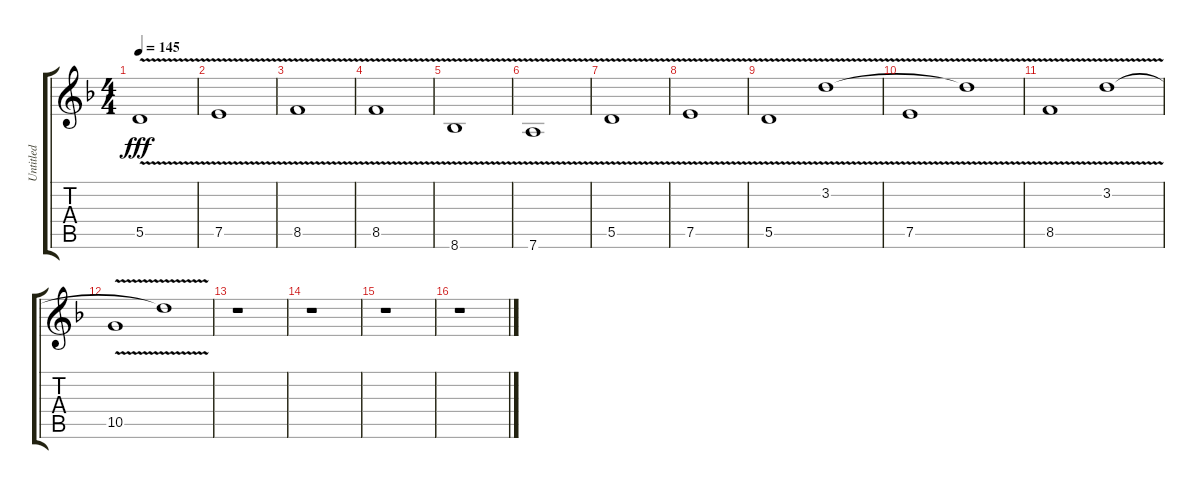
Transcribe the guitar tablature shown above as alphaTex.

\track ("Untitled" "Untitled") {instrument distortionguitar}
\staff {score tabs}
\tuning (E4 B3 G3 D3 A2 D2) {hide}
\ts (4 4)
\tempo 145
\clef g2
\ks f
5.5{v}.1{dy fff} |
7.5{v}.1 |
8.5{v}.1 |
8.5{v}.1 |
8.6{v}.1 |
7.6{v}.1 |
5.5{v}.1 |
7.5{v}.1 |
5.5{v}.1 3.2{v}.1 |
7.5{v}.1 3.2{v t}.1 |
8.5{v}.1 3.2{v}.1 |
10.5{v}.1 3.2{v t}.1 |
r.1 |
r.1 |
r.1 |
r.1
